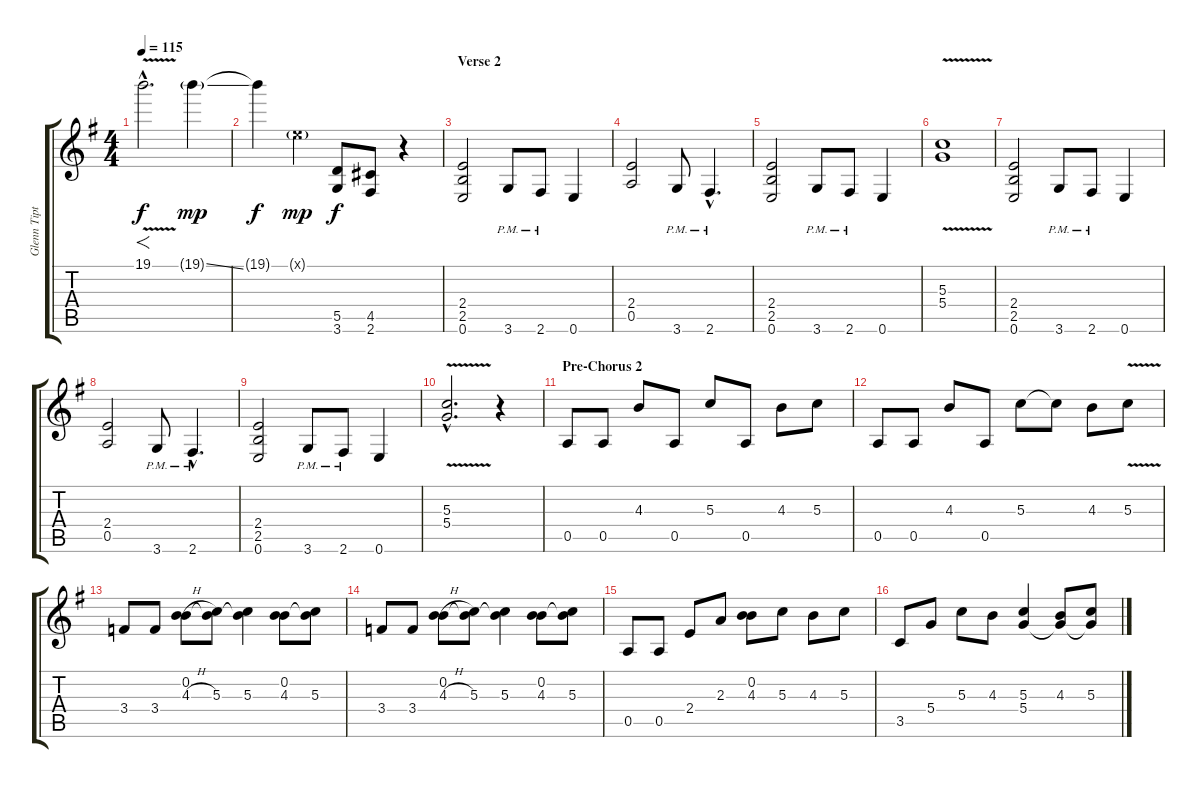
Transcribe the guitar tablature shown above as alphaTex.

\track ("Glenn Tipton ?" "Glenn Tipt") {instrument overdrivenguitar}
\staff {score tabs}
\tuning (E4 B3 G3 D3 A2 E2) {hide}
\ts (4 4)
\tempo 115
\clef g2
\ks eminor
19.1{v hac}.2{f d dy f} 19.1{ss g}.4{dy mp} |
19.1{t}.4{dy f} 0.1{g x}.4{dy mp volume 0} (5.5 3.6).8{dy f volume 11} (4.5 2.6).8 r.4 |
\section ("" "Verse 2")
(2.4 2.5 0.6).2 3.6{pm}.8 2.6{pm}.8 0.6.4 |
(2.4 0.5).2 3.6{pm}.8 2.6{hac pm}.4{d} |
(2.4 2.5 0.6).2 3.6{pm}.8 2.6{pm}.8 0.6.4 |
(5.3{v} 5.4{v}).1 |
(2.4 2.5 0.6).2 3.6{pm}.8 2.6{pm}.8 0.6.4 |
(2.4 0.5).2 3.6{pm}.8 2.6{hac pm}.4{d} |
(2.4 2.5 0.6).2 3.6{pm}.8 2.6{pm}.8 0.6.4 |
(5.3{v hac} 5.4{hac}).2{d} r.4 |
\section ("" "Pre-Chorus 2")
0.5.8 0.5.8 4.3.8 0.5.8 5.3.8 0.5.8 4.3.8 5.3.8 |
0.5.8 0.5.8 4.3.8 0.5.8 5.3.8 5.3{t}.8 4.3.8 5.3{v}.8 |
3.4.8 3.4.8 (0.2 4.3{h}).8 (0.2{t} 5.3).8 (0.2{t} 5.3).4 (0.2 4.3).8 (0.2{t} 5.3).8 |
3.4.8 3.4.8 (0.2 4.3{h}).8 (0.2{t} 5.3).8 (0.2{t} 5.3).4 (0.2 4.3).8 (0.2{t} 5.3).8 |
0.5.8 0.5.8 2.4.8 2.3.8 (0.2 4.3).8 5.3.8 4.3.8 5.3.8 |
3.5.8 5.4.8 5.3.8 4.3.8 (5.3 5.4).4 (4.3 5.4{t}).8 (5.3 5.4{t}).8
